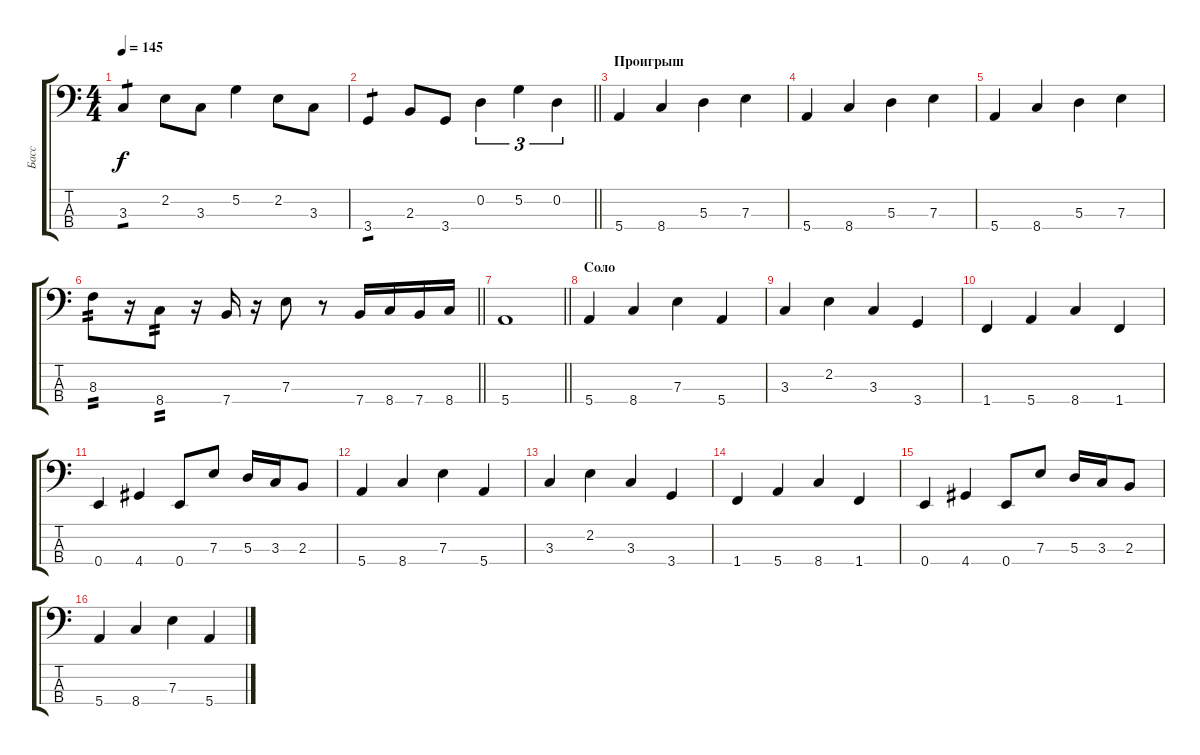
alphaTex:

\track ("Басс" "Басс") {instrument electricbassfinger}
\staff {score tabs}
\tuning (G2 D2 A1 E1) {hide}
\ts (4 4)
\tempo 145
\clef f4
\ks c
3.3.4{tp 1 dy f} 2.2.8 3.3.8 5.2.4 2.2.8 3.3.8 |
\barLineRight lightlight
3.4.4{tp 1} 2.3.8 3.4.8 0.2.4{tu (3 2)} 5.2.4{tu (3 2)} 0.2.4{tu (3 2)} |
\section ("" "Проигрыш")
5.4.4 8.4.4 5.3.4 7.3.4 |
5.4.4 8.4.4 5.3.4 7.3.4 |
5.4.4 8.4.4 5.3.4 7.3.4 |
\barLineRight lightlight
8.3.8{tp 2} r.16 8.4.8{tp 2} r.16 7.4.16 r.16 7.3.8 r.8 7.4.16 8.4.16 7.4.16 8.4.16 |
\barLineRight lightlight
5.4.1 |
\section ("" "Соло")
5.4.4 8.4.4 7.3.4 5.4.4 |
3.3.4 2.2.4 3.3.4 3.4.4 |
1.4.4 5.4.4 8.4.4 1.4.4 |
0.4.4 4.4.4 0.4.8 7.3.8 5.3.16 3.3.16 2.3.8 |
5.4.4 8.4.4 7.3.4 5.4.4 |
3.3.4 2.2.4 3.3.4 3.4.4 |
1.4.4 5.4.4 8.4.4 1.4.4 |
0.4.4 4.4.4 0.4.8 7.3.8 5.3.16 3.3.16 2.3.8 |
5.4.4 8.4.4 7.3.4 5.4.4
